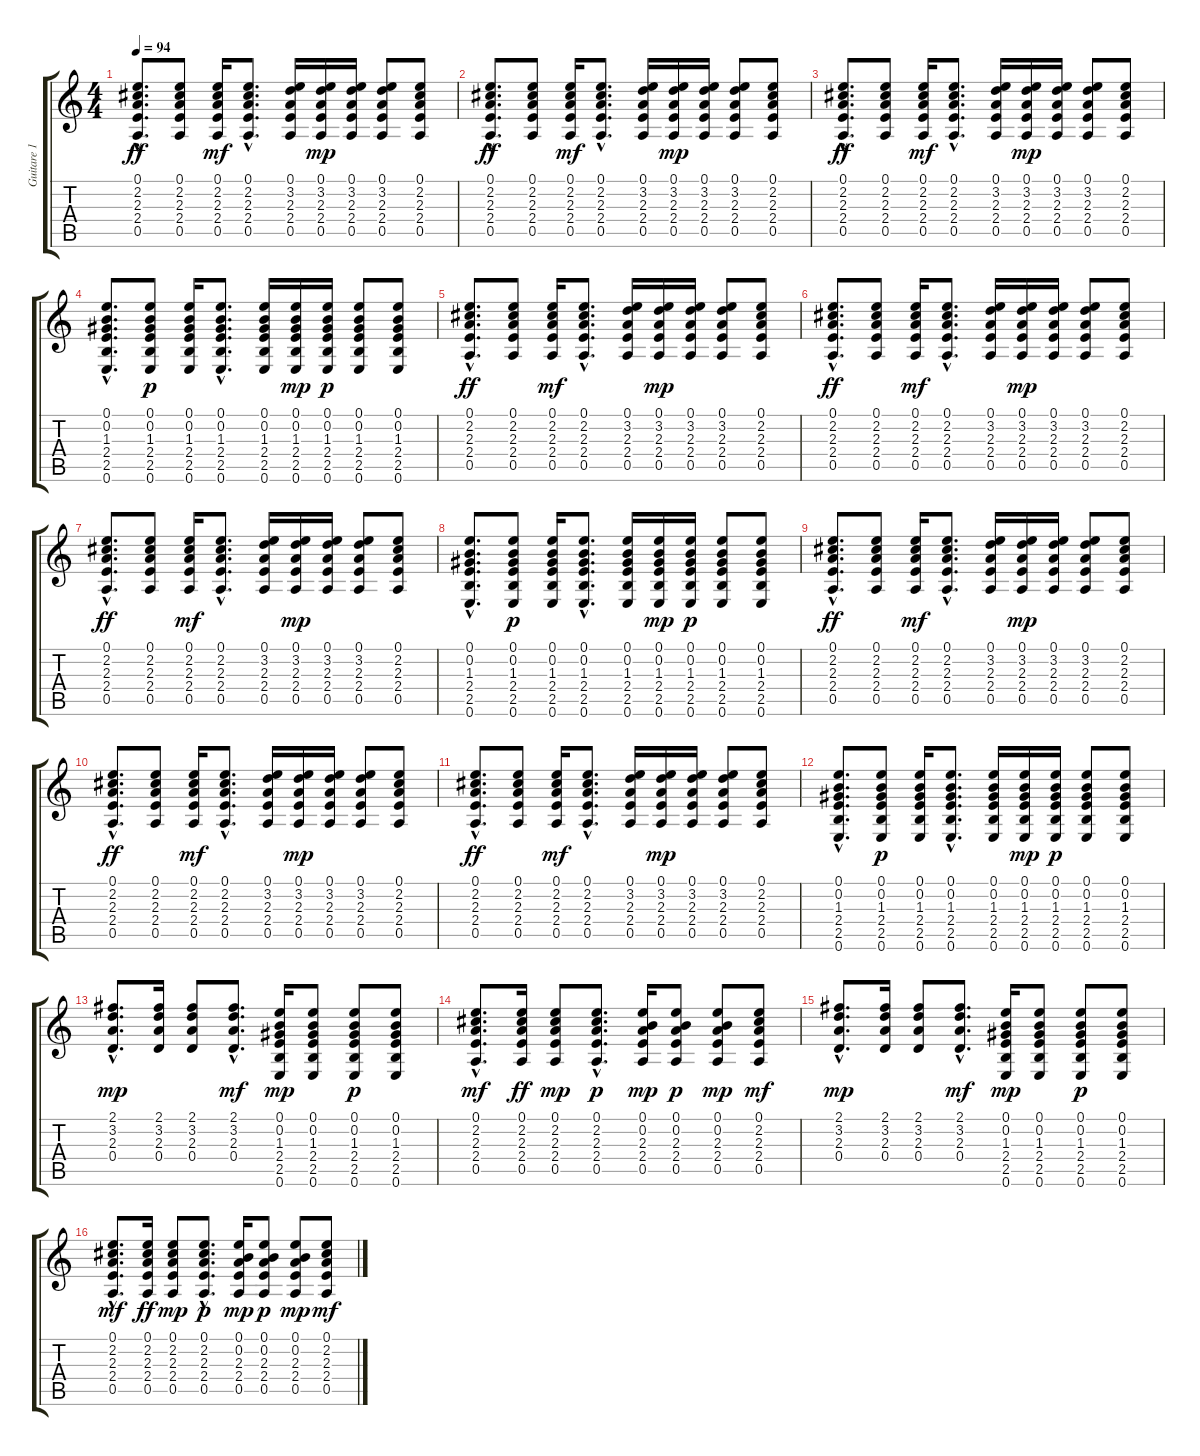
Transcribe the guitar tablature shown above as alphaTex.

\track ("Guitare 1" "Guitare 1") {instrument acousticguitarsteel}
\staff {score tabs}
\tuning (E4 B3 G3 D3 A2 E2) {hide}
\ts (4 4)
\tempo 94
\clef g2
\ks c
(0.1{hac} 2.2{hac} 2.3{hac} 2.4{hac} 0.5{hac}).8{d dy ff} (0.1 2.2 2.3 2.4 0.5).8 (0.1 2.2 2.3 2.4 0.5).16{dy mf} (0.1{hac} 2.2{hac} 2.3{hac} 2.4{hac} 0.5{hac}).8{d} (0.1 3.2 2.3 2.4 0.5).16 (0.1 3.2 2.3 2.4 0.5).16{dy mp} (0.1 3.2 2.3 2.4 0.5).16 (0.1 3.2 2.3 2.4 0.5).8 (0.1 2.2 2.3 2.4 0.5).8 |
(0.1{hac} 2.2{hac} 2.3{hac} 2.4{hac} 0.5{hac}).8{d dy ff} (0.1 2.2 2.3 2.4 0.5).8 (0.1 2.2 2.3 2.4 0.5).16{dy mf} (0.1{hac} 2.2{hac} 2.3{hac} 2.4{hac} 0.5{hac}).8{d} (0.1 3.2 2.3 2.4 0.5).16 (0.1 3.2 2.3 2.4 0.5).16{dy mp} (0.1 3.2 2.3 2.4 0.5).16 (0.1 3.2 2.3 2.4 0.5).8 (0.1 2.2 2.3 2.4 0.5).8 |
(0.1{hac} 2.2{hac} 2.3{hac} 2.4{hac} 0.5{hac}).8{d dy ff} (0.1 2.2 2.3 2.4 0.5).8 (0.1 2.2 2.3 2.4 0.5).16{dy mf} (0.1{hac} 2.2{hac} 2.3{hac} 2.4{hac} 0.5{hac}).8{d} (0.1 3.2 2.3 2.4 0.5).16 (0.1 3.2 2.3 2.4 0.5).16{dy mp} (0.1 3.2 2.3 2.4 0.5).16 (0.1 3.2 2.3 2.4 0.5).8 (0.1 2.2 2.3 2.4 0.5).8 |
(0.1{hac} 0.2{hac} 1.3{hac} 2.4{hac} 2.5{hac} 0.6{hac}).8{d} (0.1 0.2 1.3 2.4 2.5 0.6).8{dy p} (0.1 0.2 1.3 2.4 2.5 0.6).16 (0.1{hac} 0.2{hac} 1.3{hac} 2.4{hac} 2.5{hac} 0.6{hac}).8{d} (0.1 0.2 1.3 2.4 2.5 0.6).16 (0.1 0.2 1.3 2.4 2.5 0.6).16{dy mp} (0.1 0.2 1.3 2.4 2.5 0.6).16{dy p} (0.1 0.2 1.3 2.4 2.5 0.6).8 (0.1 0.2 1.3 2.4 2.5 0.6).8 |
(0.1{hac} 2.2{hac} 2.3{hac} 2.4{hac} 0.5{hac}).8{d dy ff} (0.1 2.2 2.3 2.4 0.5).8 (0.1 2.2 2.3 2.4 0.5).16{dy mf} (0.1{hac} 2.2{hac} 2.3{hac} 2.4{hac} 0.5{hac}).8{d} (0.1 3.2 2.3 2.4 0.5).16 (0.1 3.2 2.3 2.4 0.5).16{dy mp} (0.1 3.2 2.3 2.4 0.5).16 (0.1 3.2 2.3 2.4 0.5).8 (0.1 2.2 2.3 2.4 0.5).8 |
(0.1{hac} 2.2{hac} 2.3{hac} 2.4{hac} 0.5{hac}).8{d dy ff} (0.1 2.2 2.3 2.4 0.5).8 (0.1 2.2 2.3 2.4 0.5).16{dy mf} (0.1{hac} 2.2{hac} 2.3{hac} 2.4{hac} 0.5{hac}).8{d} (0.1 3.2 2.3 2.4 0.5).16 (0.1 3.2 2.3 2.4 0.5).16{dy mp} (0.1 3.2 2.3 2.4 0.5).16 (0.1 3.2 2.3 2.4 0.5).8 (0.1 2.2 2.3 2.4 0.5).8 |
(0.1{hac} 2.2{hac} 2.3{hac} 2.4{hac} 0.5{hac}).8{d dy ff} (0.1 2.2 2.3 2.4 0.5).8 (0.1 2.2 2.3 2.4 0.5).16{dy mf} (0.1{hac} 2.2{hac} 2.3{hac} 2.4{hac} 0.5{hac}).8{d} (0.1 3.2 2.3 2.4 0.5).16 (0.1 3.2 2.3 2.4 0.5).16{dy mp} (0.1 3.2 2.3 2.4 0.5).16 (0.1 3.2 2.3 2.4 0.5).8 (0.1 2.2 2.3 2.4 0.5).8 |
(0.1{hac} 0.2{hac} 1.3{hac} 2.4{hac} 2.5{hac} 0.6{hac}).8{d} (0.1 0.2 1.3 2.4 2.5 0.6).8{dy p} (0.1 0.2 1.3 2.4 2.5 0.6).16 (0.1{hac} 0.2{hac} 1.3{hac} 2.4{hac} 2.5{hac} 0.6{hac}).8{d} (0.1 0.2 1.3 2.4 2.5 0.6).16 (0.1 0.2 1.3 2.4 2.5 0.6).16{dy mp} (0.1 0.2 1.3 2.4 2.5 0.6).16{dy p} (0.1 0.2 1.3 2.4 2.5 0.6).8 (0.1 0.2 1.3 2.4 2.5 0.6).8 |
(0.1{hac} 2.2{hac} 2.3{hac} 2.4{hac} 0.5{hac}).8{d dy ff} (0.1 2.2 2.3 2.4 0.5).8 (0.1 2.2 2.3 2.4 0.5).16{dy mf} (0.1{hac} 2.2{hac} 2.3{hac} 2.4{hac} 0.5{hac}).8{d} (0.1 3.2 2.3 2.4 0.5).16 (0.1 3.2 2.3 2.4 0.5).16{dy mp} (0.1 3.2 2.3 2.4 0.5).16 (0.1 3.2 2.3 2.4 0.5).8 (0.1 2.2 2.3 2.4 0.5).8 |
(0.1{hac} 2.2{hac} 2.3{hac} 2.4{hac} 0.5{hac}).8{d dy ff} (0.1 2.2 2.3 2.4 0.5).8 (0.1 2.2 2.3 2.4 0.5).16{dy mf} (0.1{hac} 2.2{hac} 2.3{hac} 2.4{hac} 0.5{hac}).8{d} (0.1 3.2 2.3 2.4 0.5).16 (0.1 3.2 2.3 2.4 0.5).16{dy mp} (0.1 3.2 2.3 2.4 0.5).16 (0.1 3.2 2.3 2.4 0.5).8 (0.1 2.2 2.3 2.4 0.5).8 |
(0.1{hac} 2.2{hac} 2.3{hac} 2.4{hac} 0.5{hac}).8{d dy ff} (0.1 2.2 2.3 2.4 0.5).8 (0.1 2.2 2.3 2.4 0.5).16{dy mf} (0.1{hac} 2.2{hac} 2.3{hac} 2.4{hac} 0.5{hac}).8{d} (0.1 3.2 2.3 2.4 0.5).16 (0.1 3.2 2.3 2.4 0.5).16{dy mp} (0.1 3.2 2.3 2.4 0.5).16 (0.1 3.2 2.3 2.4 0.5).8 (0.1 2.2 2.3 2.4 0.5).8 |
(0.1{hac} 0.2{hac} 1.3{hac} 2.4{hac} 2.5{hac} 0.6{hac}).8{d} (0.1 0.2 1.3 2.4 2.5 0.6).8{dy p} (0.1 0.2 1.3 2.4 2.5 0.6).16 (0.1{hac} 0.2{hac} 1.3{hac} 2.4{hac} 2.5{hac} 0.6{hac}).8{d} (0.1 0.2 1.3 2.4 2.5 0.6).16 (0.1 0.2 1.3 2.4 2.5 0.6).16{dy mp} (0.1 0.2 1.3 2.4 2.5 0.6).16{dy p} (0.1 0.2 1.3 2.4 2.5 0.6).8 (0.1 0.2 1.3 2.4 2.5 0.6).8 |
(2.1{hac} 3.2{hac} 2.3{hac} 0.4{hac}).8{d dy mp} (2.1 3.2 2.3 0.4).16 (2.1 3.2 2.3 0.4).8 (2.1{hac} 3.2{hac} 2.3{hac} 0.4{hac}).8{d dy mf} (0.1 0.2 1.3 2.4 2.5 0.6).16{dy mp} (0.1 0.2 1.3 2.4 2.5 0.6).8 (0.1 0.2 1.3 2.4 2.5 0.6).8{dy p} (0.1 0.2 1.3 2.4 2.5 0.6).8 |
(0.1{hac} 2.2{hac} 2.3{hac} 2.4{hac} 0.5{hac}).8{d dy mf} (0.1 2.2 2.3 2.4 0.5).16{dy ff} (0.1 2.2 2.3 2.4 0.5).8{dy mp} (0.1{hac} 2.2{hac} 2.3{hac} 2.4{hac} 0.5{hac}).8{d dy p} (0.1 0.2 2.3 2.4 0.5).16{dy mp} (0.1 0.2 2.3 2.4 0.5).8{dy p} (0.1 0.2 2.3 2.4 0.5).8{dy mp} (0.1 2.2 2.3 2.4 0.5).8{dy mf} |
(2.1{hac} 3.2{hac} 2.3{hac} 0.4{hac}).8{d dy mp} (2.1 3.2 2.3 0.4).16 (2.1 3.2 2.3 0.4).8 (2.1{hac} 3.2{hac} 2.3{hac} 0.4{hac}).8{d dy mf} (0.1 0.2 1.3 2.4 2.5 0.6).16{dy mp} (0.1 0.2 1.3 2.4 2.5 0.6).8 (0.1 0.2 1.3 2.4 2.5 0.6).8{dy p} (0.1 0.2 1.3 2.4 2.5 0.6).8 |
(0.1{hac} 2.2{hac} 2.3{hac} 2.4{hac} 0.5{hac}).8{d dy mf} (0.1 2.2 2.3 2.4 0.5).16{dy ff} (0.1 2.2 2.3 2.4 0.5).8{dy mp} (0.1{hac} 2.2{hac} 2.3{hac} 2.4{hac} 0.5{hac}).8{d dy p} (0.1 0.2 2.3 2.4 0.5).16{dy mp} (0.1 0.2 2.3 2.4 0.5).8{dy p} (0.1 0.2 2.3 2.4 0.5).8{dy mp} (0.1 2.2 2.3 2.4 0.5).8{dy mf}
